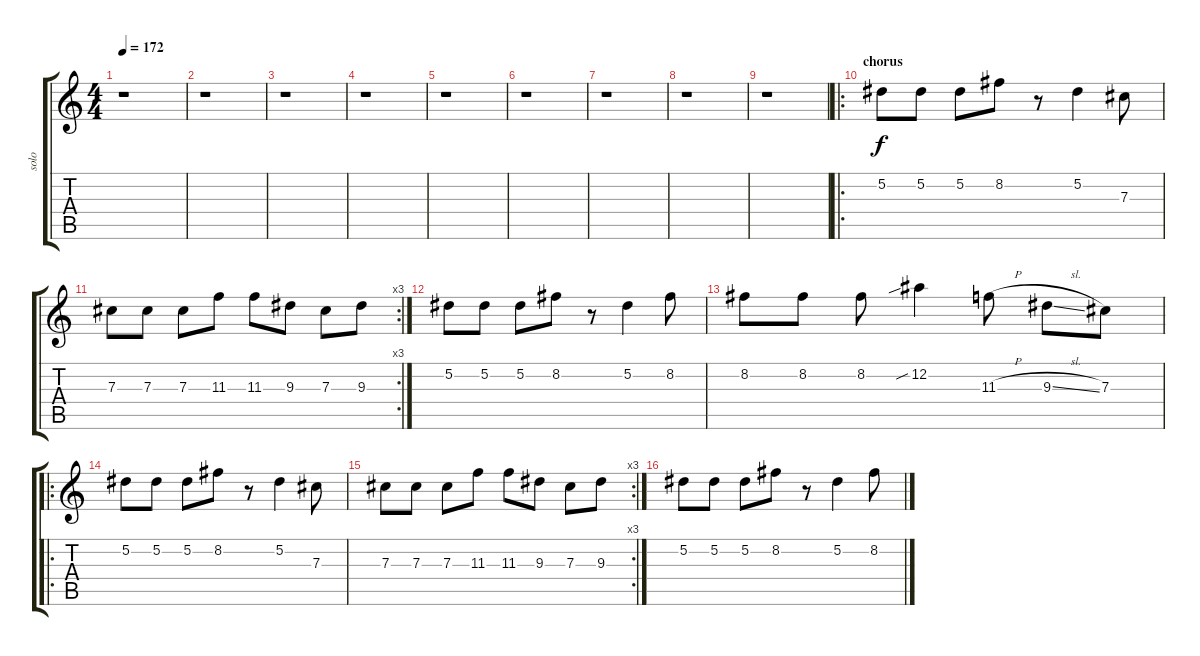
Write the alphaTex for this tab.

\track ("solo" "solo") {instrument overdrivenguitar}
\staff {score tabs}
\tuning (Eb4 Bb3 Gb3 Db3 Ab2 Eb2) {hide}
\ts (4 4)
\tempo 172
\clef g2
\ks c
r.1{dy f} |
r.1 |
r.1 |
r.1 |
r.1 |
r.1 |
r.1 |
r.1 |
r.1 |
\ro
\section ("" "chorus")
5.2.8 5.2.8 5.2.8 8.2.8 r.8 5.2.4 7.3.8 |
\rc 3
7.3.8 7.3.8 7.3.8 11.3.8 11.3.8 9.3.8 7.3.8 9.3.8 |
5.2.8 5.2.8 5.2.8 8.2.8 r.8 5.2.4 8.2.8 |
8.2.8 8.2.8 8.2.8 12.2{sib}.4 11.3{h}.8 9.3{sl}.8 7.3.8 |
\ro
5.2.8 5.2.8 5.2.8 8.2.8 r.8 5.2.4 7.3.8 |
\rc 3
7.3.8 7.3.8 7.3.8 11.3.8 11.3.8 9.3.8 7.3.8 9.3.8 |
5.2.8 5.2.8 5.2.8 8.2.8 r.8 5.2.4 8.2.8
